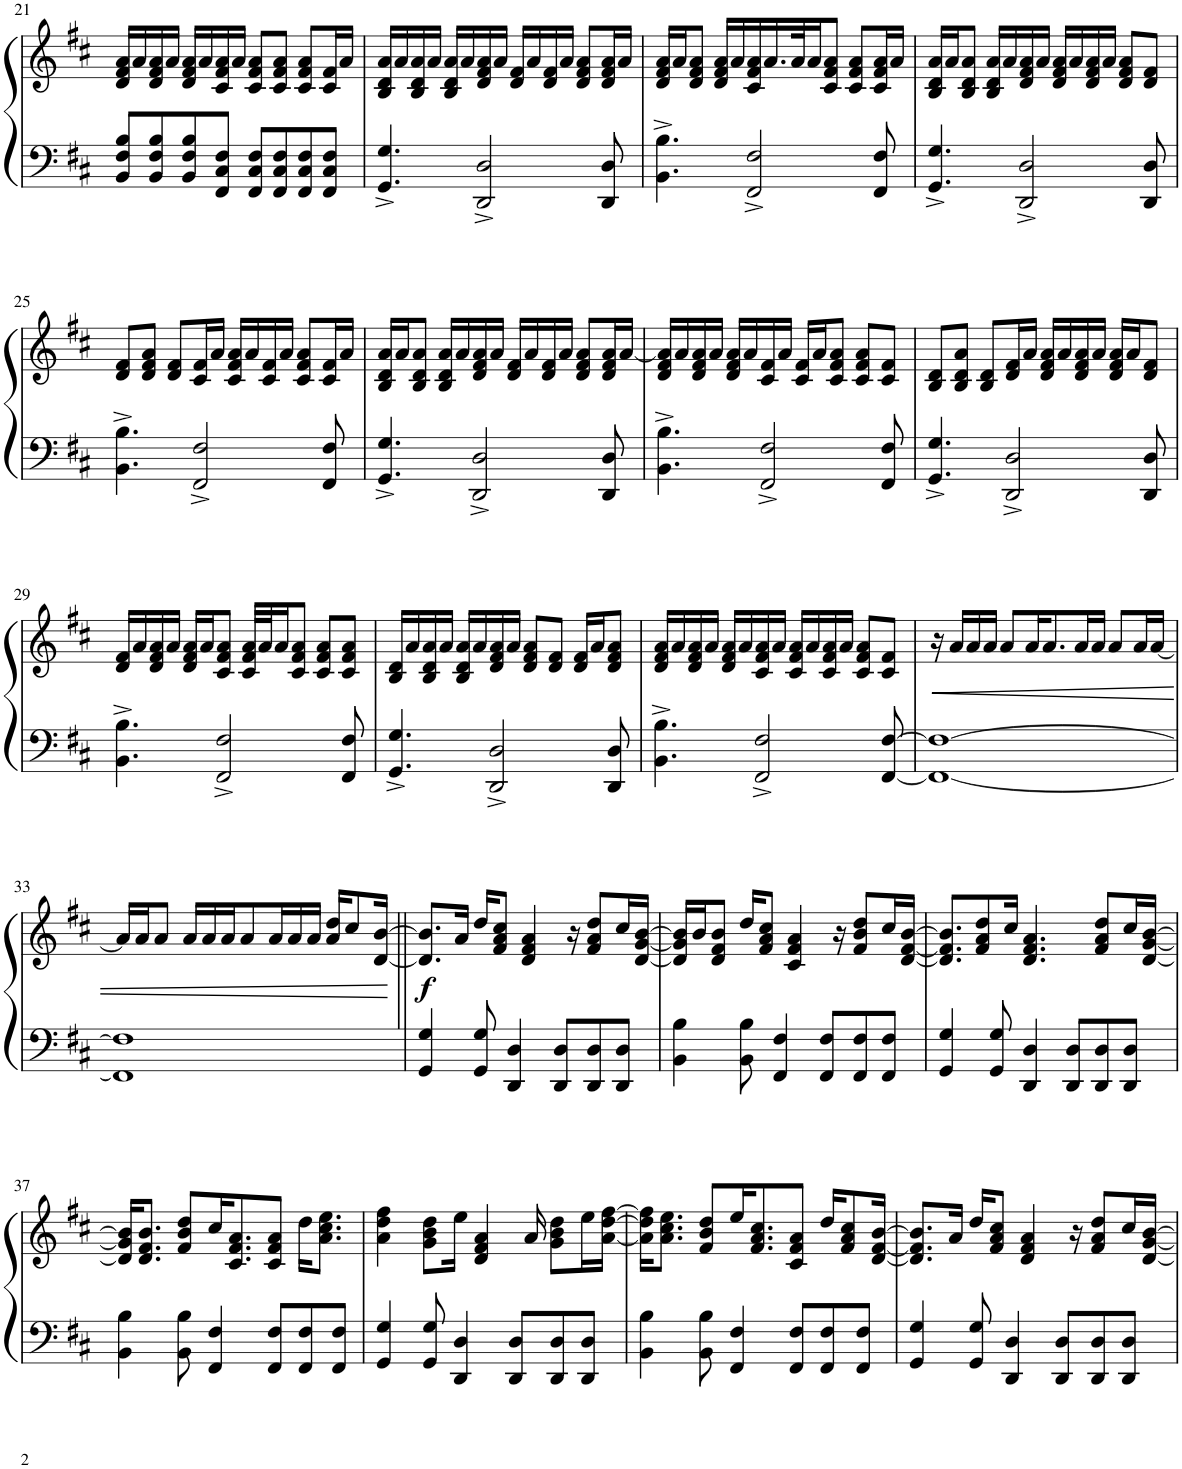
**kern	**kern	**dynam
*part1	*part1	*part1
*staff2	*staff1	*staff1/2
*I"Piano	*	*
*I'Pno.	*	*
!!LO:PB:g=z
*clefF4	*clefG2	*
*k[f#c#]	*k[f#c#]	*
*M4/4	*M4/4	*
=21	=21	=21
8BB/ 8F#/ 8B/L	16d/ 16f#/ 16a/LL	.
.	16a/	.
8BB/ 8F#/ 8B/	16d/ 16f#/ 16a/	.
.	16a/JJ	.
8BB/ 8F#/ 8B/	16d/ 16f#/ 16a/LL	.
.	16a/	.
8FF#/ 8C#/ 8F#/J	16c#/ 16f#/ 16a/	.
.	16a/JJ	.
8FF#/ 8C#/ 8F#/L	8c#/ 8f#/ 8a/L	.
8FF#/ 8C#/ 8F#/	8c#/ 8f#/ 8a/J	.
8FF#/ 8C#/ 8F#/	8c#/ 8f#/ 8a/L	.
8FF#/ 8C#/ 8F#/J	16c#/ 16f#/L	.
.	16a/JJ	.
=22	=22	=22
4.GG/^ 4.G/^	16B/ 16d/ 16a/LL	.
.	16a/	.
.	16B/ 16d/ 16a/	.
.	16a/JJ	.
.	16B/ 16d/ 16a/LL	.
.	16a/	.
2DD/^ 2D/^	16d/ 16f#/ 16a/	.
.	16a/JJ	.
.	16d/ 16f#/LL	.
.	16a/	.
.	16d/ 16f#/	.
.	16a/JJ	.
.	8d/ 8f#/ 8a/L	.
8DD/ 8D/	16d/ 16f#/ 16a/L	.
.	16a/JJ	.
=23	=23	=23
4.BB\^ 4.B\^	16d/ 16f#/ 16a/LL	.
.	16a/J	.
.	8d/ 8f#/ 8a/J	.
.	16d/ 16f#/ 16a/LL	.
.	16a/	.
2FF#/^ 2F#/^	16c#/ 16f#/ 16a/	.
.	16.a/	.
.	32a/K	.
.	16a/J	.
.	8c#/ 8f#/ 8a/J	.
.	8c#/ 8f#/ 8a/L	.
8FF#/ 8F#/	16c#/ 16f#/ 16a/L	.
.	16a/JJ	.
=24	=24	=24
4.GG/^ 4.G/^	16B/ 16d/ 16a/LL	.
.	16a/J	.
.	8B/ 8d/ 8a/J	.
.	16B/ 16d/ 16a/LL	.
.	16a/	.
2DD/^ 2D/^	16d/ 16f#/ 16a/	.
.	16a/JJ	.
.	16d/ 16f#/ 16a/LL	.
.	16a/	.
.	16d/ 16f#/ 16a/	.
.	16a/JJ	.
.	8d/ 8f#/ 8a/L	.
8DD/ 8D/	8d/ 8f#/J	.
!!LO:LB:g=z
=25	=25	=25
4.BB\^ 4.B\^	8d/ 8f#/L	.
.	8d/ 8f#/ 8a/J	.
.	8d/ 8f#/L	.
2FF#/^ 2F#/^	16c#/ 16f#/L	.
.	16a/JJ	.
.	16c#/ 16f#/ 16a/LL	.
.	16a/	.
.	16c#/ 16f#/	.
.	16a/JJ	.
.	8c#/ 8f#/ 8a/L	.
8FF#/ 8F#/	16c#/ 16f#/L	.
.	16a/JJ	.
=26	=26	=26
4.GG/^ 4.G/^	16B/ 16d/ 16a/LL	.
.	16a/J	.
.	8B/ 8d/ 8a/J	.
.	16B/ 16d/ 16a/LL	.
.	16a/	.
2DD/^ 2D/^	16d/ 16f#/ 16a/	.
.	16a/JJ	.
.	16d/ 16f#/LL	.
.	16a/	.
.	16d/ 16f#/	.
.	16a/JJ	.
.	8d/ 8f#/ 8a/L	.
8DD/ 8D/	16d/ 16f#/ 16a/L	.
.	[16a/JJ	.
=27	=27	=27
4.BB\^ 4.B\^	16d/ 16f#/ 16a/]LL	.
.	16a/	.
.	16d/ 16f#/ 16a/	.
.	16a/JJ	.
.	16d/ 16f#/ 16a/LL	.
.	16a/	.
2FF#/^ 2F#/^	16c#/ 16f#/	.
.	16a/JJ	.
.	16c#/ 16f#/LL	.
.	16a/J	.
.	8c#/ 8f#/ 8a/J	.
.	8c#/ 8f#/ 8a/L	.
8FF#/ 8F#/	8c#/ 8f#/J	.
=28	=28	=28
4.GG/^ 4.G/^	8B/ 8d/L	.
.	8B/ 8d/ 8a/J	.
.	8B/ 8d/L	.
2DD/^ 2D/^	16d/ 16f#/L	.
.	16a/JJ	.
.	16d/ 16f#/ 16a/LL	.
.	16a/	.
.	16d/ 16f#/ 16a/	.
.	16a/JJ	.
.	16d/ 16f#/ 16a/LL	.
.	16a/J	.
8DD/ 8D/	8d/ 8f#/J	.
!!LO:LB:g=z
=29	=29	=29
4.BB\^ 4.B\^	16d/ 16f#/LL	.
.	16a/	.
.	16d/ 16f#/ 16a/	.
.	16a/JJ	.
.	16d/ 16f#/ 16a/LL	.
.	16a/J	.
2FF#/^ 2F#/^	8c#/ 8f#/ 8a/J	.
.	32c#/ 32f#/ 32a/LLL	.
.	32a/J	.
.	16a/J	.
.	8c#/ 8f#/ 8a/J	.
.	8c#/ 8f#/ 8a/L	.
8FF#/ 8F#/	8c#/ 8f#/ 8a/J	.
=30	=30	=30
4.GG/^ 4.G/^	16B/ 16d/LL	.
.	16a/	.
.	16B/ 16d/ 16a/	.
.	16a/JJ	.
.	16B/ 16d/ 16a/LL	.
.	16a/	.
2DD/^ 2D/^	16d/ 16f#/ 16a/	.
.	16a/JJ	.
.	8d/ 8f#/ 8a/L	.
.	8d/ 8f#/J	.
.	16d/ 16f#/LL	.
.	16a/J	.
8DD/ 8D/	8d/ 8f#/ 8a/J	.
=31	=31	=31
4.BB\^ 4.B\^	16d/ 16f#/ 16a/LL	.
.	16a/	.
.	16d/ 16f#/ 16a/	.
.	16a/JJ	.
.	16d/ 16f#/ 16a/LL	.
.	16a/	.
2FF#/^ 2F#/^	16c#/ 16f#/ 16a/	.
.	16a/JJ	.
.	16c#/ 16f#/ 16a/LL	.
.	16a/	.
.	16c#/ 16f#/ 16a/	.
.	16a/JJ	.
.	8c#/ 8f#/ 8a/L	.
[8FF#/ [8F#/	8c#/ 8f#/J	.
=32	=32	=32
!	!	!LO:HP:b
1FF#_ 1F#_	16r	<
.	16a/LL	.
.	16a/	.
.	16a/JJ	.
.	8a/L	.
.	16a/K	.
.	8.a/	.
.	16a/L	.
.	16a/JJ	.
.	8a/L	.
.	16a/L	.
.	[16a/JJ	.
!!LO:LB:g=z
=33	=33	=33
1FF#] 1F#]	16a/LL]	.
.	16a/J	.
.	8a/J	.
.	16a/LL	.
.	16a/	.
.	16a/J	.
.	8a/	.
.	16a/L	.
.	16a/	.
.	16a/JJ	.
.	16a/ 16dd/KL	.
.	8cc#/	.
.	[16d/ [16b/Jk	.
.	.	[
=34||	=34||	=34||
!	!	!LO:DY:b
4GG/ 4G/	8.d/] 8.b/]L	f
.	16a/Jk	.
8GG/ 8G/	16dd/KL	.
.	8f#/ 8a/ 8cc#/J	.
4DD/ 4D/	.	.
.	4d/ 4f#/ 4a/	.
8DD/ 8D/L	.	.
.	16r	.
8DD/ 8D/	8f#/ 8a/ 8dd/L	.
8DD/ 8D/J	16cc#/L	.
.	[16d/ [16g/ [16b/JJ	.
=35	=35	=35
4BB\ 4B\	16d/] 16g/] 16b/]LL	.
.	16b/J	.
.	8d/ 8f#/ 8b/J	.
8BB\ 8B\	16dd/KL	.
.	8f#/ 8a/ 8cc#/J	.
4FF#/ 4F#/	.	.
.	4c#/ 4f#/ 4a/	.
8FF#/ 8F#/L	.	.
.	16r	.
8FF#/ 8F#/	8f#/ 8b/ 8dd/L	.
8FF#/ 8F#/J	16cc#/L	.
.	[16d/ [16f#/ [16b/JJ	.
=36	=36	=36
4GG/ 4G/	8.d/] 8.f#/] 8.b/]L	.
.	8f#/ 8a/ 8dd/	.
8GG/ 8G/	.	.
.	16cc#/Jk	.
4DD/ 4D/	4.d/ 4.f#/ 4.a/	.
8DD/ 8D/L	.	.
8DD/ 8D/	8f#/ 8a/ 8dd/L	.
8DD/ 8D/J	16cc#/L	.
.	[16d/ [16g/ [16b/JJ	.
!!LO:LB:g=z
=37	=37	=37
4BB\ 4B\	16d/] 16g/] 16b/]KL	.
.	8.d/ 8.f#/ 8.b/J	.
8BB\ 8B\	8f#/ 8b/ 8dd/L	.
4FF#/ 4F#/	16cc#/K	.
.	8.c#/ 8.f#/ 8.a/	.
8FF#/ 8F#/L	8c#/ 8f#/ 8a/J	.
8FF#/ 8F#/	16dd\KL	.
.	8.a\ 8.cc#\ 8.ee\J	.
8FF#/ 8F#/J	.	.
=38	=38	=38
4GG/ 4G/	4a\ 4dd\ 4ff#\	.
8GG/ 8G/	8g\ 8b\ 8dd\L	.
4DD/ 4D/	16ee\Jk	.
.	4d/ 4f#/ 4a/	.
8DD/ 8D/L	.	.
.	16a/	.
8DD/ 8D/	8g\ 8b\ 8dd\L	.
8DD/ 8D/J	16ee\L	.
.	[16a\ [16dd\ [16ff#\JJ	.
=39	=39	=39
4BB\ 4B\	16a\] 16dd\] 16ff#\]KL	.
.	8.a\ 8.cc#\ 8.ee\J	.
8BB\ 8B\	8f#/ 8b/ 8dd/L	.
4FF#/ 4F#/	16ee/K	.
.	8.f#/ 8.a/ 8.cc#/	.
8FF#/ 8F#/L	8c#/ 8f#/ 8a/J	.
8FF#/ 8F#/	16dd/KL	.
.	8f#/ 8a/ 8cc#/	.
8FF#/ 8F#/J	.	.
.	[16d/ [16f#/ [16b/Jk	.
=40	=40	=40
4GG/ 4G/	8.d/] 8.f#/] 8.b/]L	.
.	16a/Jk	.
8GG/ 8G/	16dd/KL	.
.	8f#/ 8a/ 8cc#/J	.
4DD/ 4D/	.	.
.	4d/ 4f#/ 4a/	.
8DD/ 8D/L	.	.
.	16r	.
8DD/ 8D/	8f#/ 8a/ 8dd/L	.
8DD/ 8D/J	16cc#/L	.
.	[16d/ [16g/ [16b/JJ	.
=	=	=
*-	*-	*-
